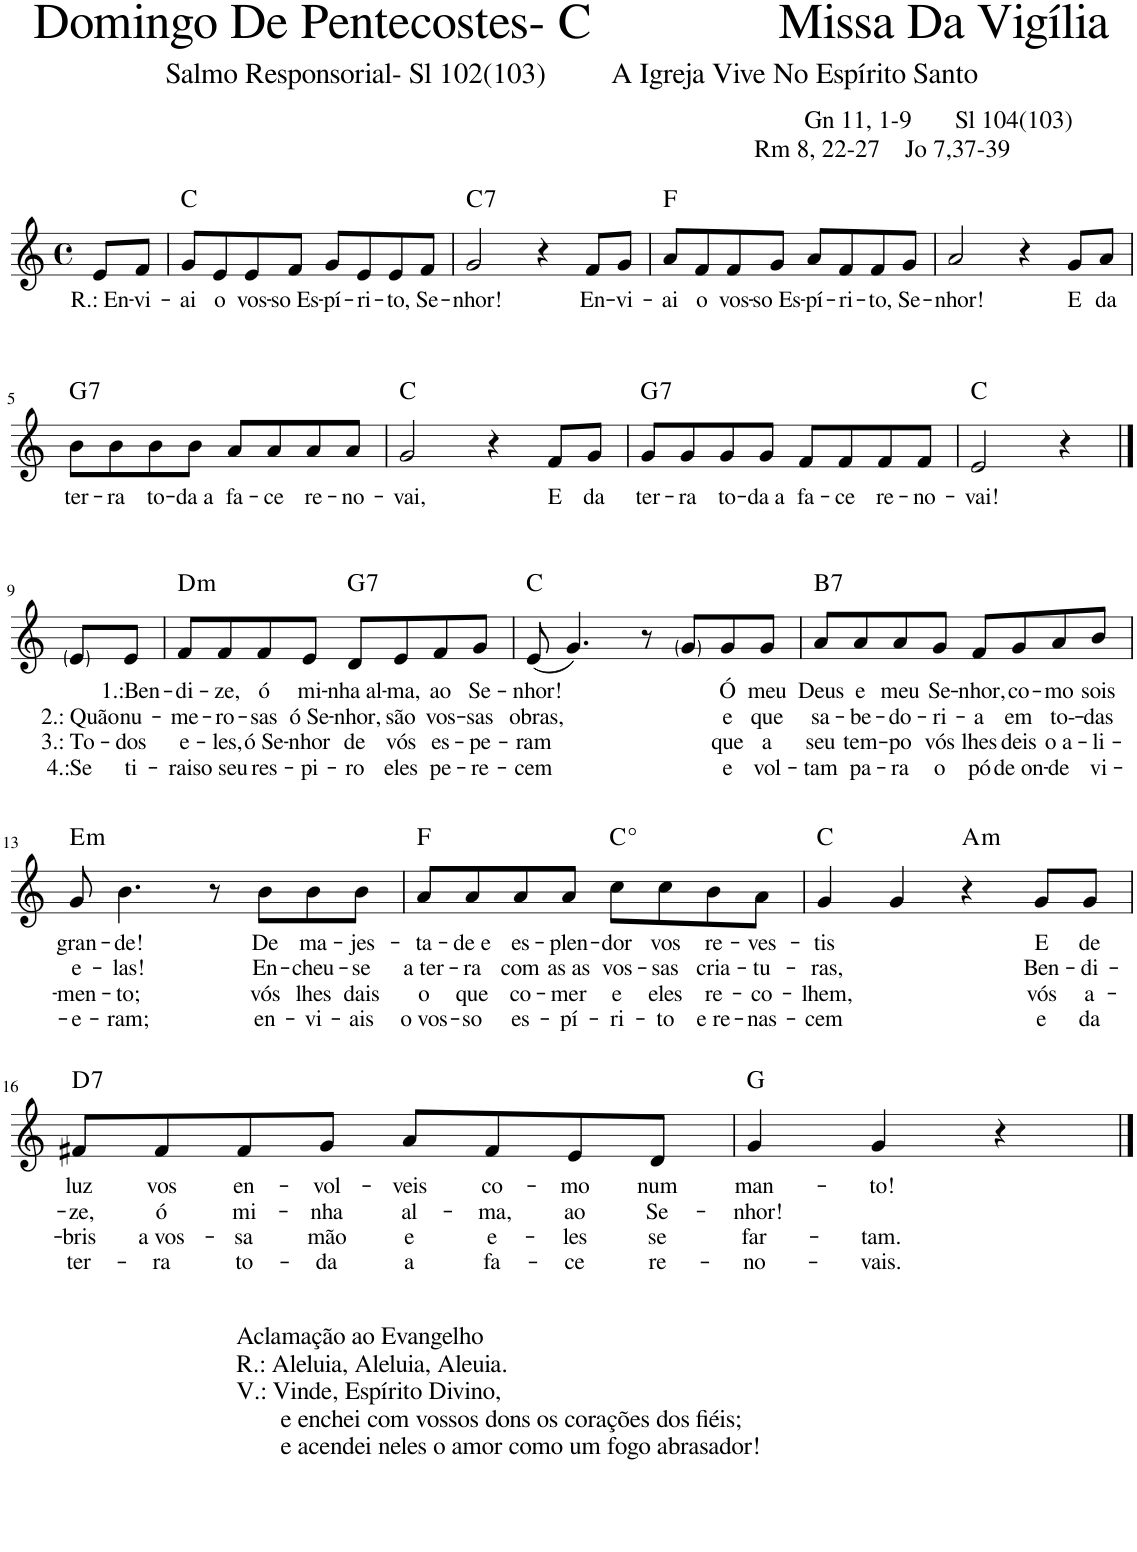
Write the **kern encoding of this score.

**kern	**text	**text	**text	**text	**harte
*part1	*part1	*part1	*part1	*part1	*part1
*staff1	*staff1	*staff1	*staff1	*staff1	*
*I"Voz	*	*	*	*	*
*I'Vo.	*	*	*	*	*
*clefG2	*	*	*	*	*
*k[]	*	*	*	*	*
*M4/4	*	*	*	*	*
*met(c)	*	*	*	*	*
=	=	=	=	=	=
!	!LO:LY:b	!	!	!	!
8e/L	R.: En-	.	.	.	.
!	!LO:LY:b	!	!	!	!
8f/J	-vi-	.	.	.	.
=1	=1	=1	=1	=1	=1
!	!LO:LY:b	!	!	!	!
8g/L	-ai	.	.	.	C:maj
!	!LO:LY:b	!	!	!	!
8e/	o	.	.	.	.
!	!LO:LY:b	!	!	!	!
8e/	vos-	.	.	.	.
!	!LO:LY:b	!	!	!	!
8f/J	-so Es-	.	.	.	.
!	!LO:LY:b	!	!	!	!
8g/L	-pí-	.	.	.	.
!	!LO:LY:b	!	!	!	!
8e/	-ri-	.	.	.	.
!	!LO:LY:b	!	!	!	!
8e/	-to,	.	.	.	.
!	!LO:LY:b	!	!	!	!
8f/J	Se-	.	.	.	.
=2	=2	=2	=2	=2	=2
!	!LO:LY:b	!	!	!	!LO:H:kt=7
2g/	-nhor!	.	.	.	C:7
4r	.	.	.	.	.
!	!LO:LY:b	!	!	!	!
8f/L	En-	.	.	.	.
!	!LO:LY:b	!	!	!	!
8g/J	-vi-	.	.	.	.
=3	=3	=3	=3	=3	=3
!	!LO:LY:b	!	!	!	!
8a/L	-ai	.	.	.	F:maj
!	!LO:LY:b	!	!	!	!
8f/	o	.	.	.	.
!	!LO:LY:b	!	!	!	!
8f/	vos-	.	.	.	.
!	!LO:LY:b	!	!	!	!
8g/J	-so Es-	.	.	.	.
!	!LO:LY:b	!	!	!	!
8a/L	-pí-	.	.	.	.
!	!LO:LY:b	!	!	!	!
8f/	-ri-	.	.	.	.
!	!LO:LY:b	!	!	!	!
8f/	-to,	.	.	.	.
!	!LO:LY:b	!	!	!	!
8g/J	Se-	.	.	.	.
=4	=4	=4	=4	=4	=4
!	!LO:LY:b	!	!	!	!
2a/	-nhor!	.	.	.	.
4r	.	.	.	.	.
!	!LO:LY:b	!	!	!	!
8g/L	E	.	.	.	.
!	!LO:LY:b	!	!	!	!
8a/J	da	.	.	.	.
!!LO:LB:g=z
=5	=5	=5	=5	=5	=5
!	!LO:LY:b	!	!	!	!LO:H:kt=7
8b\L	ter-	.	.	.	G:7
!	!LO:LY:b	!	!	!	!
8b\	-ra	.	.	.	.
!	!LO:LY:b	!	!	!	!
8b\	to-	.	.	.	.
!	!LO:LY:b	!	!	!	!
8b\J	-da a	.	.	.	.
!	!LO:LY:b	!	!	!	!
8a/L	fa-	.	.	.	.
!	!LO:LY:b	!	!	!	!
8a/	-ce	.	.	.	.
!	!LO:LY:b	!	!	!	!
8a/	re-	.	.	.	.
!	!LO:LY:b	!	!	!	!
8a/J	-no-	.	.	.	.
=6	=6	=6	=6	=6	=6
!	!LO:LY:b	!	!	!	!
2g/	-vai,	.	.	.	C:maj
4r	.	.	.	.	.
!	!LO:LY:b	!	!	!	!
8f/L	E	.	.	.	.
!	!LO:LY:b	!	!	!	!
8g/J	da	.	.	.	.
=7	=7	=7	=7	=7	=7
!	!LO:LY:b	!	!	!	!LO:H:kt=7
8g/L	ter-	.	.	.	G:7
!	!LO:LY:b	!	!	!	!
8g/	-ra	.	.	.	.
!	!LO:LY:b	!	!	!	!
8g/	to-	.	.	.	.
!	!LO:LY:b	!	!	!	!
8g/J	-da a	.	.	.	.
!	!LO:LY:b	!	!	!	!
8f/L	fa-	.	.	.	.
!	!LO:LY:b	!	!	!	!
8f/	-ce	.	.	.	.
!	!LO:LY:b	!	!	!	!
8f/	re-	.	.	.	.
!	!LO:LY:b	!	!	!	!
8f/J	-no-	.	.	.	.
=8	=8	=8	=8	=8	=8
!	!LO:LY:b	!	!	!	!
2e/	-vai!	.	.	.	C:maj
4r	.	.	.	.	.
!!LO:LB:g=z
==9	==9	==9	==9	==9	==9
!	!	!LO:LY:b	!LO:LY:b	!LO:LY:b	!
8e/L	.	2.: Quão	3.: To-	4.:Se	.
!	!LO:LY:b	!LO:LY:b	!LO:LY:b	!LO:LY:b	!
8e/J	1.:Ben-	nu-	-dos	ti-	.
=10	=10	=10	=10	=10	=10
!	!LO:LY:b	!LO:LY:b	!LO:LY:b	!LO:LY:b	!LO:H:kt=m
8f/L	-di-	-me-	e-	-rais	D:min
!	!LO:LY:b	!LO:LY:b	!LO:LY:b	!LO:LY:b	!
8f/	-ze,	-ro-	-les,	o seu	.
!	!LO:LY:b	!LO:LY:b	!LO:LY:b	!LO:LY:b	!
8f/	ó	-sas	ó Se-	res-	.
!	!LO:LY:b	!LO:LY:b	!LO:LY:b	!LO:LY:b	!
8e/J	mi-	ó Se-	-nhor	-pi-	.
!	!LO:LY:b	!LO:LY:b	!LO:LY:b	!LO:LY:b	!LO:H:kt=7
8d/L	-nha al-	-nhor,	de	-ro	G:7
!	!LO:LY:b	!LO:LY:b	!LO:LY:b	!LO:LY:b	!
8e/	-ma,	são	vós	eles	.
!	!LO:LY:b	!LO:LY:b	!LO:LY:b	!LO:LY:b	!
8f/	ao	vos-	es-	pe-	.
!	!LO:LY:b	!LO:LY:b	!LO:LY:b	!LO:LY:b	!
8g/J	Se-	-sas	-pe-	-re-	.
=11	=11	=11	=11	=11	=11
!	!LO:LY:b	!LO:LY:b	!LO:LY:b	!LO:LY:b	!
(8e/	-nhor!	obras,	-ram	-cem	C:maj
4.g/)	.	.	.	.	.
8r	.	.	.	.	.
8g/L	.	.	.	.	.
!	!LO:LY:b	!LO:LY:b	!LO:LY:b	!LO:LY:b	!
8g/	Ó	e	que	e	.
!	!LO:LY:b	!LO:LY:b	!LO:LY:b	!LO:LY:b	!
8g/J	meu	que	a	vol-	.
=12	=12	=12	=12	=12	=12
!	!LO:LY:b	!LO:LY:b	!LO:LY:b	!LO:LY:b	!LO:H:kt=7
8a/L	Deus	sa-	seu	-tam	B:7
!	!LO:LY:b	!LO:LY:b	!LO:LY:b	!LO:LY:b	!
8a/	e	-be-	tem-	pa-	.
!	!LO:LY:b	!LO:LY:b	!LO:LY:b	!LO:LY:b	!
8a/	meu	-do-	-po	-ra	.
!	!LO:LY:b	!LO:LY:b	!LO:LY:b	!LO:LY:b	!
8g/J	Se-	-ri-	vós	o	.
!	!LO:LY:b	!LO:LY:b	!LO:LY:b	!LO:LY:b	!
8f/L	-nhor,	-a	lhes	pó	.
!	!LO:LY:b	!LO:LY:b	!LO:LY:b	!LO:LY:b	!
8g/	co-	em	deis	de on-	.
!	!LO:LY:b	!LO:LY:b	!LO:LY:b	!LO:LY:b	!
8a/	-mo	to--	o a-	-de	.
!	!LO:LY:b	!LO:LY:b	!LO:LY:b	!LO:LY:b	!
8b/J	sois	-das	-li-	vi-	.
!!LO:LB:g=z
=13	=13	=13	=13	=13	=13
!	!LO:LY:b	!LO:LY:b	!LO:LY:b	!LO:LY:b	!LO:H:kt=m
8g/	gran-	e-	-men-	-e-	E:min
!	!LO:LY:b	!LO:LY:b	!LO:LY:b	!LO:LY:b	!
4.b\	-de!	-las!	-to;	-ram;	.
8r	.	.	.	.	.
!	!LO:LY:b	!LO:LY:b	!LO:LY:b	!LO:LY:b	!
8b\L	De	En-	vós	en-	.
!	!LO:LY:b	!LO:LY:b	!LO:LY:b	!LO:LY:b	!
8b\	ma-	-cheu-	lhes	-vi-	.
!	!LO:LY:b	!LO:LY:b	!LO:LY:b	!LO:LY:b	!
8b\J	-jes-	-se	dais	-ais	.
=14	=14	=14	=14	=14	=14
!	!LO:LY:b	!LO:LY:b	!LO:LY:b	!LO:LY:b	!
8a/L	-ta-	a ter-	o	o vos-	F:maj
!	!LO:LY:b	!LO:LY:b	!LO:LY:b	!LO:LY:b	!
8a/	-de e	-ra	que	-so	.
!	!LO:LY:b	!LO:LY:b	!LO:LY:b	!LO:LY:b	!
8a/	es-	com	co-	es-	.
!	!LO:LY:b	!LO:LY:b	!LO:LY:b	!LO:LY:b	!
8a/J	-plen-	as as	-mer	-pí-	.
!	!LO:LY:b	!LO:LY:b	!LO:LY:b	!LO:LY:b	!LO:H:kt=°
8cc\L	-dor	vos-	e	-ri-	.
!	!LO:LY:b	!LO:LY:b	!LO:LY:b	!LO:LY:b	!
8cc\	vos	-sas	eles	-to	.
!	!LO:LY:b	!LO:LY:b	!LO:LY:b	!LO:LY:b	!
8b\	re-	cria-	re-	e re-	.
!	!LO:LY:b	!LO:LY:b	!LO:LY:b	!LO:LY:b	!
8a\J	-ves-	-tu-	-co-	-nas-	.
=15	=15	=15	=15	=15	=15
!	!LO:LY:b	!LO:LY:b	!LO:LY:b	!LO:LY:b	!
4g/	-tis	-ras,	-lhem,	-cem	C:maj
4g/	.	.	.	.	.
!	!	!	!	!	!LO:H:kt=m
4r	.	.	.	.	A:min
!	!LO:LY:b	!LO:LY:b	!LO:LY:b	!LO:LY:b	!
8g/L	E	Ben-	vós	e	.
!	!LO:LY:b	!LO:LY:b	!LO:LY:b	!LO:LY:b	!
8g/J	de	-di-	a-	da	.
!!LO:LB:g=z
=16	=16	=16	=16	=16	=16
!LO:TX:b:t=Aclamação ao Evangelho	!	!	!	!	!
!LO:TX:b:t=R.&colon; Aleluia, Aleluia, Aleuia.	!	!	!	!	!
!LO:TX:b:t=V.&colon; Vinde, Espírito Divino,	!	!	!	!	!
!LO:TX:b:t=e enchei com vossos dons os corações dos fiéis;	!	!	!	!	!
!LO:TX:b:t=e acendei neles o amor como um fogo abrasador!	!	!	!	!	!
!	!LO:LY:b	!LO:LY:b	!LO:LY:b	!LO:LY:b	!LO:H:kt=7
8f#X/L	luz	-ze,	-bris	ter-	D:7
!	!LO:LY:b	!LO:LY:b	!LO:LY:b	!LO:LY:b	!
8f#/	vos	ó	a vos-	-ra	.
!	!LO:LY:b	!LO:LY:b	!LO:LY:b	!LO:LY:b	!
8f#/	en-	mi-	-sa	to-	.
!	!LO:LY:b	!LO:LY:b	!LO:LY:b	!LO:LY:b	!
8g/J	-vol-	-nha	mão	-da	.
!	!LO:LY:b	!LO:LY:b	!LO:LY:b	!LO:LY:b	!
8a/L	-veis	al-	e	a	.
!	!LO:LY:b	!LO:LY:b	!LO:LY:b	!LO:LY:b	!
8f#/	co-	-ma,	e-	fa-	.
!	!LO:LY:b	!LO:LY:b	!LO:LY:b	!LO:LY:b	!
8e/	-mo	ao	-les	-ce	.
!	!LO:LY:b	!LO:LY:b	!LO:LY:b	!LO:LY:b	!
8d/J	num	Se-	se	re-	.
=17	=17	=17	=17	=17	=17
!	!LO:LY:b	!LO:LY:b	!LO:LY:b	!LO:LY:b	!
4g/	man-	-nhor!	far-	-no-	G:maj
!	!LO:LY:b	!	!LO:LY:b	!LO:LY:b	!
4g/	-to!	.	-tam.	-vais.	.
4r	.	.	.	.	.
==	==	==	==	==	==
*-	*-	*-	*-	*-	*-
